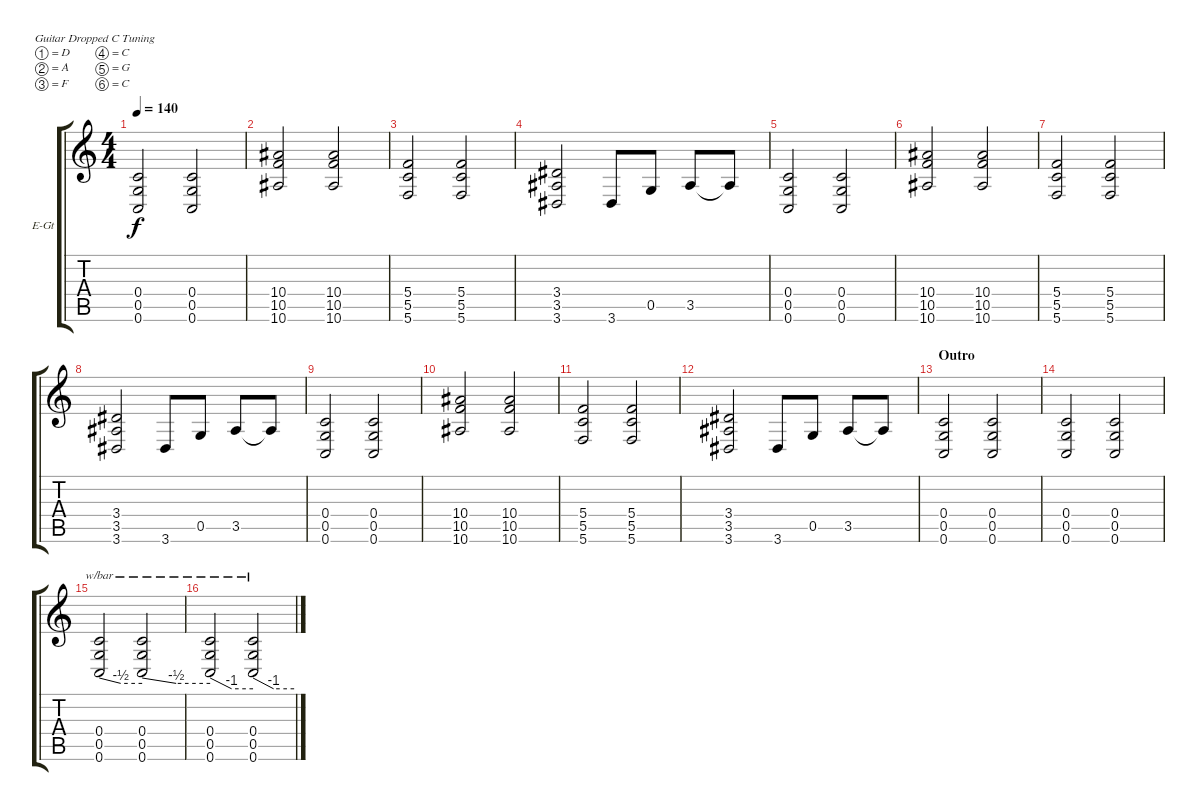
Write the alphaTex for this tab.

\bracketExtendMode groupsimilarinstruments
\firstSystemTrackNameOrientation horizontal
\otherSystemsTrackNameOrientation horizontal
\track ("Guitar 2" "E-Gt") {instrument distortionguitar}
\staff {score tabs}
\tuning (D4 A3 F3 C3 G2 C2)
\ts (4 4)
\tempo 140
\clef g2
\ks c
(0.4 0.5 0.6).2{dy f} (0.4 0.5 0.6).2 |
(10.4 10.5 10.6).2 (10.4 10.5 10.6).2 |
(5.4 5.5 5.6).2 (5.4 5.5 5.6).2 |
(3.4 3.5 3.6).2 3.6.8 0.5.8 3.5.8 3.5{t}.8 |
(0.4 0.5 0.6).2 (0.4 0.5 0.6).2 |
(10.4 10.5 10.6).2 (10.4 10.5 10.6).2 |
(5.4 5.5 5.6).2 (5.4 5.5 5.6).2 |
(3.4 3.5 3.6).2 3.6.8 0.5.8 3.5.8 3.5{t}.8 |
(0.4 0.5 0.6).2 (0.4 0.5 0.6).2 |
(10.4 10.5 10.6).2 (10.4 10.5 10.6).2 |
(5.4 5.5 5.6).2 (5.4 5.5 5.6).2 |
(3.4 3.5 3.6).2 3.6.8 0.5.8 3.5.8 3.5{t}.8 |
\section ("" "Outro")
(0.4 0.5 0.6).2 (0.4 0.5 0.6).2 |
(0.4 0.5 0.6).2 (0.4 0.5 0.6).2 |
(0.4 0.5 0.6).2{tbe (custom default 0 0 30 -2 60 -2)} (0.4 0.5 0.6).2{tbe (custom default 0 0 30 -2 60 -2)} |
(0.4 0.5 0.6).2{tbe (custom default 0 0 30 -4 60 -4)} (0.4 0.5 0.6).2{tbe (custom default 0 0 30 -4 60 -4)}
